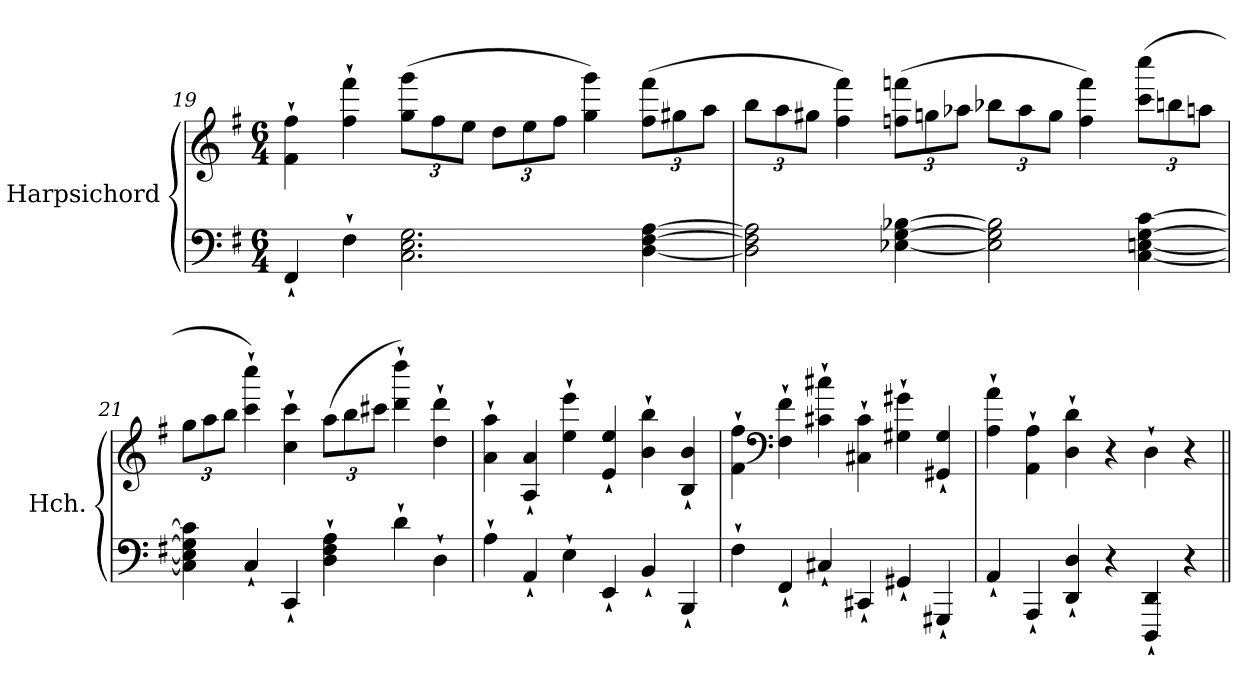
**kern	**kern
*part1	*part1
*staff2	*staff1
*I"Harpsichord	*
*I'Hch.	*
!!LO:PB:g=z
*clefF4	*clefG2
*k[f#]	*k[f#]
*M6/4	*M6/4
=19	=19
4FF#`/	4f#\` 4ff#\`
4F#`\	4ff#\` 4fff#\`
*	*Xbrackettup
2.C\ 2.E\ 2.G\	(>12gg\ 12ggg\L
.	12ff#\
.	12ee\J
.	12dd\L
.	12ee\
.	12ff#\J
.	4gg\ 4ggg\)
[4D\ [4F#\ [4A\	(>12ff#\ 12fff#\L
.	12gg#X\
.	12aa\J
=20	=20
2D\] 2F#\] 2A\]	12bb\L
.	12aa\
.	12gg#X\J
.	4ff#\ 4fff#\)
[4E-X\ [4G\ [4B-X\	(>12ffn\ 12fffn\L
.	12ggn\
.	12aa-X\J
2E-\] 2G\] 2B-\]	12bb-X\L
.	12aa-\
.	12gg\J
.	4ff\ 4fff\)
[4C\ [4En\ [4G\ [4c\	(>12ccc\ 12cccc\L
.	12bbn\
.	12aan\J
!!LO:LB:g=z
=21	=21
4C\] 4E\] 4G\] 4c\]	12gg\L
.	12aa\
.	12bb\J
4C`/	4ccc\` 4cccc\`)
4CC`/	4cc\` 4ccc\`
4D\` 4F#\` 4A\`	(>12aa\L
.	12bb\
.	12ccc#X\J
4d`\	4ddd\` 4dddd\`)
4D`\	4dd\` 4ddd\`
=22	=22
4A`\	4a\` 4aa\`
4AA`/	4A/` 4a/`
4E`\	4ee\` 4eee\`
4EE`/	4e/` 4ee/`
4BB`/	4b\` 4bb\`
4BBB`/	4B/` 4b/`
=23	=23
4F#`\	4f#\` 4ff#\`
*	*clefF4
4FF#`/	4F#\` 4f#\`
4C#X`/	4c#X\` 4cc#X\`
4CC#X`/	4C#X\` 4c#\`
4GG#X`/	4G#X\` 4g#X\`
4GGG#X`/	4GG#X/` 4G#/`
=24	=24
*^	*
4AA`/	1ryy	4A\` 4a\`
4AAA`/	.	4AA\` 4A\`
4DD/` 4D/`	.	4D\` 4d\`
4r	.	4r
4DDD/` 4DD/`	4ryy	4D`\
4r	4ryy	4r
*v	*v	*
=||	=||
*-	*-
